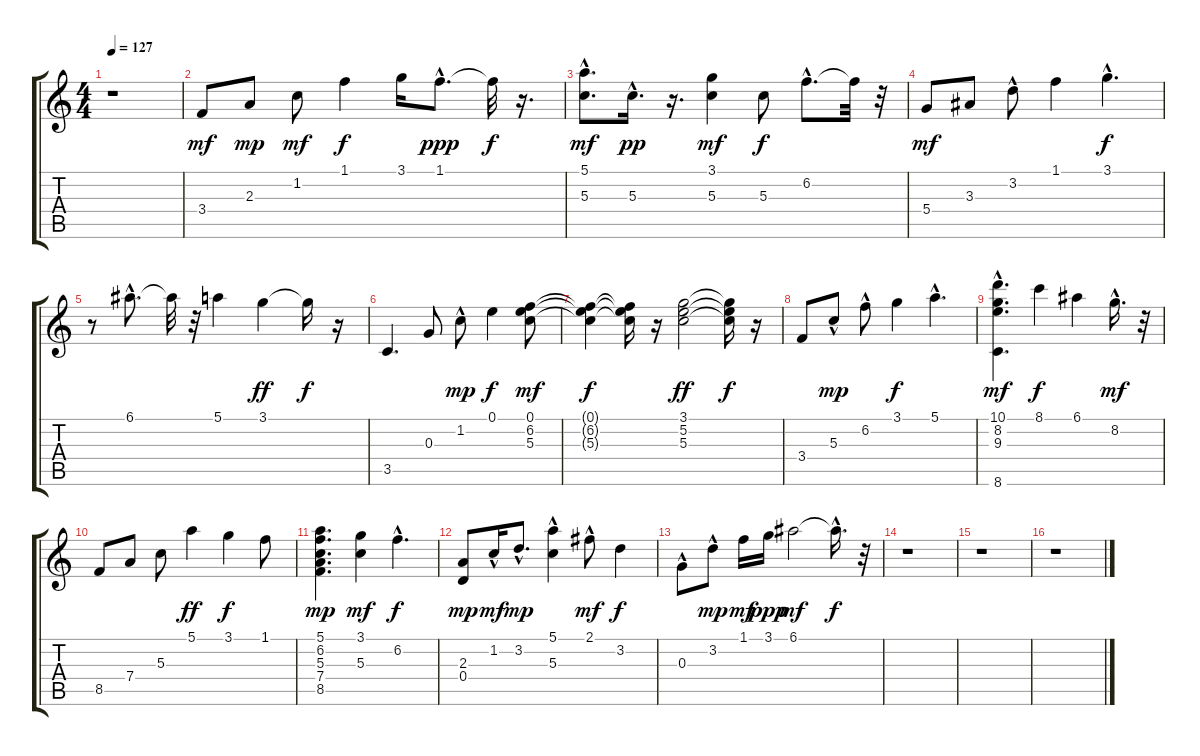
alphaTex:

\track "" {instrument electricbassfinger}
\staff {score tabs}
\tuning (E4 B3 G3 D3 A2 E2) {hide}
\ts (4 4)
\tempo 127
\clef g2
\ks c
r.1{dy mf} |
3.4.8 2.3.8{dy mp} 1.2.8{dy mf} 1.1.4{dy f} 3.1.16 1.1{hac}.8{d dy ppp} 1.1{t}.32{dy f} r.16{d} |
(5.1 5.3{hac}).8{d dy mf} 5.3{hac}.16{d dy pp} r.16{d} (3.1 5.3).4{dy mf} 5.3.8{dy f} 6.2{hac}.8{d} 6.2{t}.32 r.32 |
5.4.8{dy mf} 3.3.8 3.2{hac}.8 1.1.4 3.1{hac}.4{d dy f} |
r.8 6.1{hac}.8{d} 6.1{t}.32 r.32 5.1.4 3.1.4{dy ff} 3.1{t}.16{dy f} r.16 |
3.5.4{d} 0.3.8 1.2{hac}.8{dy mp} 0.1.4{dy f} (0.1 6.2 5.3).8{dy mf} |
(0.1{t} 6.2{t} 5.3{t}).4{dy f} (0.1{t} 6.2{t} 5.3{t}).16 r.16 (3.1 5.2 5.3).2{dy ff} (3.1{t} 5.2{t} 5.3{t}).16{dy f} r.16 |
3.4.8 5.3{hac}.8{dy mp} 6.2{hac}.8 3.1.4{dy f} 5.1{hac}.4{d} |
(10.1 8.2{hac} 9.3{hac} 8.6{hac}).4{d dy mf} 8.1.4{dy f} 6.1.4 8.2{hac}.16{d dy mf} r.32 |
8.5.8 7.4.8 5.3.8 5.1.4{dy ff} 3.1.4{dy f} 1.1.8 |
(5.1 6.2 5.3 7.4 8.5).4{d dy mp} (3.1 5.3).4{dy mf} 6.2{hac}.4{d dy f} |
(2.3 0.4).8{dy mp} 1.2{hac}.16{dy mf} 3.2{hac}.8{d dy mp} (5.1 5.3{hac}).4 2.1{hac}.8{dy mf} 3.2.4{dy f} |
0.3{hac}.8 3.2{hac}.8{dy mp} 1.1.16{dy mf} 3.1.16{dy ppp} 6.1.2{dy mf} 6.1{hac t}.16{d dy f} r.32 |
r.1 |
r.1 |
r.1
